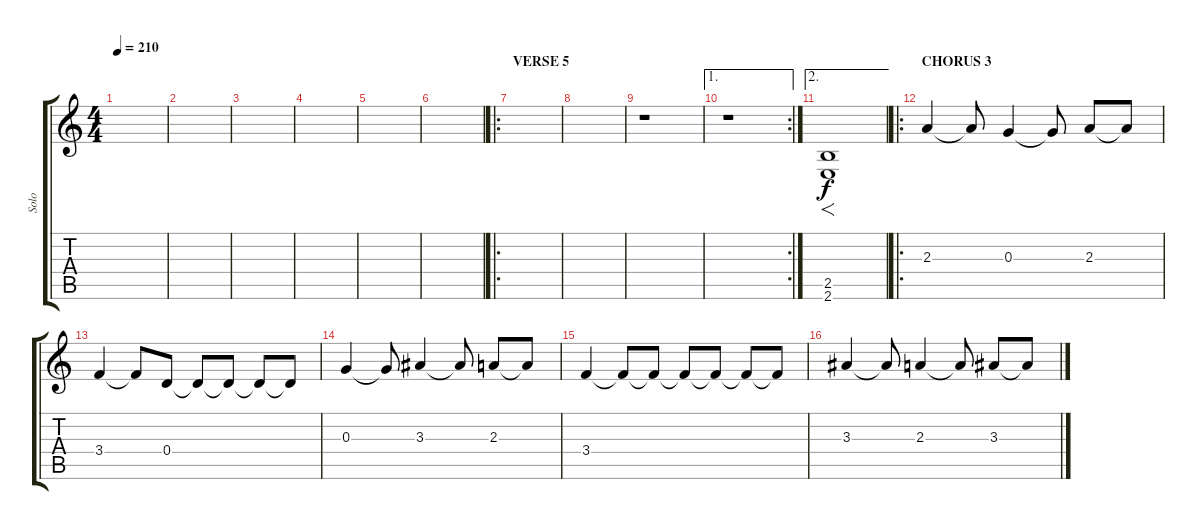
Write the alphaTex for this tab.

\track ("Solo" "Solo") {instrument distortionguitar}
\staff {score tabs}
\tuning (E4 B3 G3 D3 A2 D2) {hide}
\ts (4 4)
\tempo 210
\clef g2
\ks c
|
|
|
|
|
|
\ro
\section ("" "VERSE 5")
|
|
r.1 |
\ae 1
\rc 2
r.1 |
\ae 2
(2.5 2.6).1{f} |
\ro
\section ("" "CHORUS 3")
2.3.4 2.3{t}.8 0.3.4 0.3{t}.8 2.3.8 2.3{t}.8 |
3.4.4 3.4{t}.8 0.4.8 0.4{t}.8 0.4{t}.8 0.4{t}.8 0.4{t}.8 |
0.3.4 0.3{t}.8 3.3.4 3.3{t}.8 2.3.8 2.3{t}.8 |
3.4.4 3.4{t}.8 3.4{t}.8 3.4{t}.8 3.4{t}.8 3.4{t}.8 3.4{t}.8 |
3.3.4 3.3{t}.8 2.3.4 2.3{t}.8 3.3.8 3.3{t}.8
